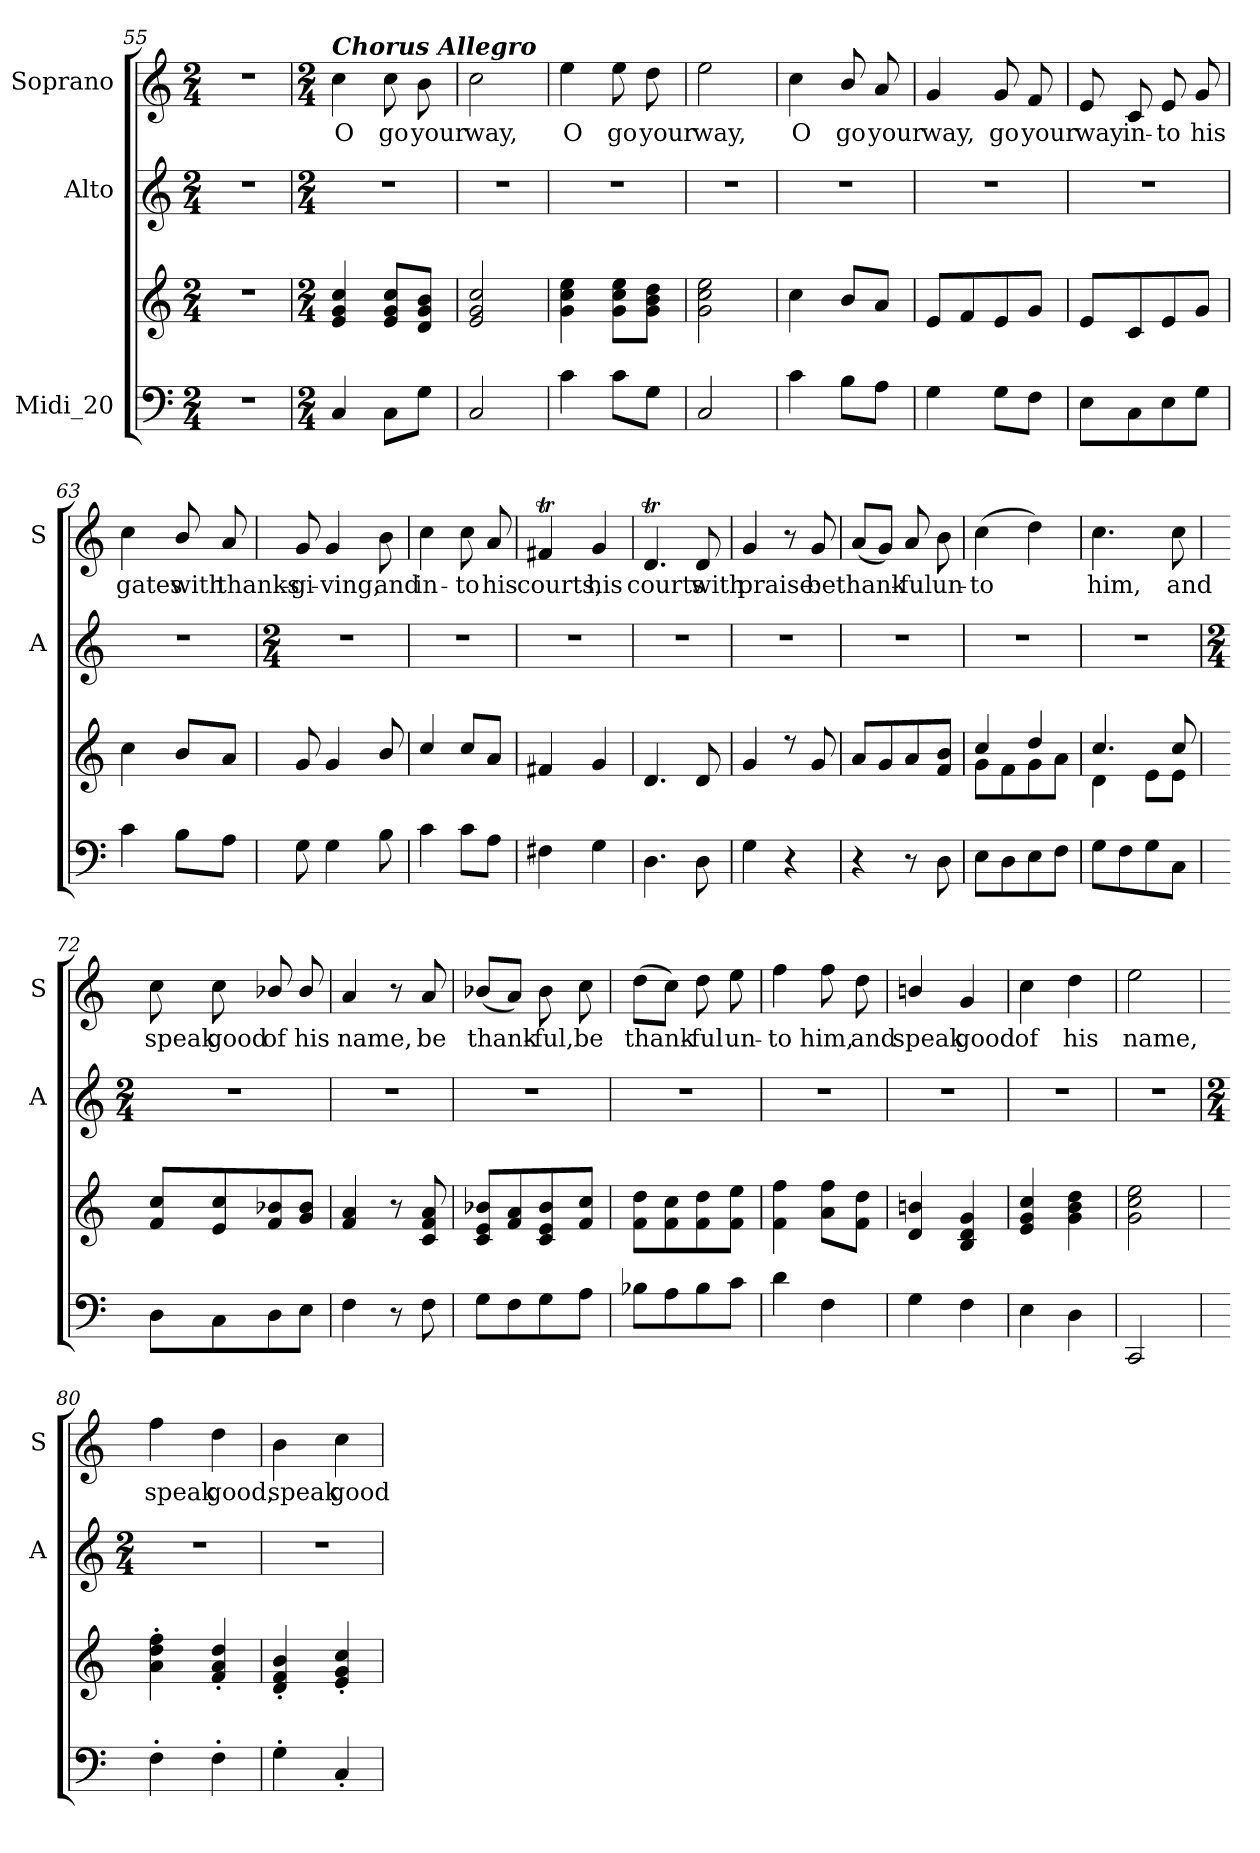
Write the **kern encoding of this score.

**kern	**kern	**kern	**kern	**text
*part3	*part3	*part2	*part1	*part1
*staff4	*staff3	*staff2	*staff1	*staff1
*I"Midi_20	*	*I"Alto	*I"Soprano	*
*	*	*I'A	*I'S	*
*clefF4	*clefG2	*clefG2	*clefG2	*
*k[]	*k[]	*k[]	*k[]	*
*C:	*C:	*C:	*C:	*
*M2/4	*M2/4	*M2/4	*M2/4	*
=55	=55	=55	=55	=55
2r	2r	2r	2r	.
!!LO:LB:g=z
=56	=56	=56	=56	=56
*M2/4	*M2/4	*M2/4	*M2/4	*
!	!	!	!LO:TX:a:Bi:t=Chorus Allegro	!
!	!	!	!	!LO:LY:b
4C	4e 4g 4cc	2r	4cc	O
!	!	!	!	!LO:LY:b
8CL	8e 8g 8ccL	.	8cc	go
!	!	!	!	!LO:LY:b
8GJ	8d 8g 8bJ	.	8b	your
=57	=57	=57	=57	=57
!	!	!	!	!LO:LY:b
2C	2e 2g 2cc	2r	2cc	way,
=58	=58	=58	=58	=58
!	!	!	!	!LO:LY:b
4c	4g 4cc 4ee	2r	4ee	O
!	!	!	!	!LO:LY:b
8cL	8g 8cc 8eeL	.	8ee	go
!	!	!	!	!LO:LY:b
8GJ	8g 8b 8ddJ	.	8dd	your
=59	=59	=59	=59	=59
!	!	!	!	!LO:LY:b
2C	2g 2cc 2ee	2r	2ee	way,
=60	=60	=60	=60	=60
!	!	!	!	!LO:LY:b
4c	4cc	2r	4cc	O
!	!	!	!	!LO:LY:b
8BL	8bL	.	8b/	go
!	!	!	!	!LO:LY:b
8AJ	8aJ	.	8a	your
=61	=61	=61	=61	=61
!	!	!	!	!LO:LY:b
4G	8eL	2r	4g	way,
.	8f	.	.	.
!	!	!	!	!LO:LY:b
8GL	8e	.	8g	go
!	!	!	!	!LO:LY:b
8FJ	8gJ	.	8f	your
=62	=62	=62	=62	=62
!	!	!	!	!LO:LY:b
8EL	8eL	2r	8e	way
!	!	!	!	!LO:LY:b
8C	8c	.	8c	in-
!	!	!	!	!LO:LY:b
8E	8e	.	8e	-to
!	!	!	!	!LO:LY:b
8GJ	8gJ	.	8g	his
=63	=63	=63	=63	=63
!	!	!	!	!LO:LY:b
4c	4cc	2r	4cc	gates
!	!	!	!	!LO:LY:b
8BL	8bL	.	8b/	with
!	!	!	!	!LO:LY:b
8AJ	8aJ	.	8a	thanks-
!!LO:LB:g=z
=64	=64	=64	=64	=64
*	*	*M2/4	*	*
*	*^	*	*	*
!	!	!LO:N:vis=1	!	!	!LO:LY:b
8G	8g	2ryy	2r	8g	-gi-
!	!	!	!	!	!LO:LY:b
4G	4g	.	.	4g	-ving,
!	!	!	!	!	!LO:LY:b
8B	8b	.	.	8b	and
=65	=65	=65	=65	=65	=65
!	!	!LO:N:vis=1	!	!	!LO:LY:b
4c	4cc	2ryy	2r	4cc	in-
!	!	!	!	!	!LO:LY:b
8cL	8ccL	.	.	8cc	-to
!	!	!	!	!	!LO:LY:b
8AJ	8aJ	.	.	8a	his
=66	=66	=66	=66	=66	=66
!	!	!LO:N:vis=1	!	!	!LO:LY:b
4F#X	4f#X	2ryy	2r	4f#Xt	courts,
!	!	!	!	!	!LO:LY:b
4G	4g	.	.	4g	his
=67	=67	=67	=67	=67	=67
!	!	!LO:N:vis=1	!	!	!LO:LY:b
4.D	4.d	2ryy	2r	4.dT	courts
!	!	!	!	!	!LO:LY:b
8D	8d	.	.	8d	with
=68	=68	=68	=68	=68	=68
!	!	!LO:N:vis=1	!	!	!LO:LY:b
4G	4g	2ryy	2r	4g	praise:
4r	8r	.	.	8r	.
!	!	!	!	!	!LO:LY:b
.	8g	.	.	8g	be
=69	=69	=69	=69	=69	=69
!	!	!	!	!	!LO:LY:b
4r	8aL	2ryy	2r	(<8aL	thank-
.	8g	.	.	8gJ)	.
!	!	!	!	!	!LO:LY:b
8r	8a	.	.	8a	ful
!	!	!	!	!	!LO:LY:b
8D	8f 8bJ	.	.	8b	un-
=70	=70	=70	=70	=70	=70
!	!	!	!	!	!LO:LY:b
8EL	4cc/	8g\L	2r	(>4cc	-to
8D	.	8f\	.	.	.
8E	4dd/	8g\	.	4dd)	.
8FJ	.	8a\J	.	.	.
=71	=71	=71	=71	=71	=71
!	!	!	!	!	!LO:LY:b
8GL	4.cc/	4d\	2r	4.cc	him,
8F	.	.	.	.	.
8G	.	8e\L	.	.	.
!	!	!	!	!	!LO:LY:b
8CJ	8cc/	8e\J	.	8cc	and
*	*v	*v	*	*	*
!!LO:LB:g=z
=72	=72	=72	=72	=72
*	*	*M2/4	*	*
*	*^	*	*	*
!	!	!	!	!	!LO:LY:b
*	*v	*v	*	*	*
8DL	8f 8ccL	2r	8cc	speak
!	!	!	!	!LO:LY:b
8C	8e 8cc	.	8cc	good
!	!	!	!	!LO:LY:b
8D	8f 8b-X	.	8b-X/	of
!	!	!	!	!LO:LY:b
8EJ	8g 8b-J	.	8b-/	his
=73	=73	=73	=73	=73
!	!	!	!	!LO:LY:b
4F	4f 4a	2r	4a	name,
8r	8r	.	8r	.
!	!	!	!	!LO:LY:b
8F	8c 8f 8a	.	8a	be
=74	=74	=74	=74	=74
!	!	!	!	!LO:LY:b
8GL	8c 8e 8b-XL	2r	(<8b-XL	thank-
8F	8f 8a	.	8aJ)	.
!	!	!	!	!LO:LY:b
8G	8c 8e 8b-	.	8b-	ful,
!	!	!	!	!LO:LY:b
8AJ	8f 8ccJ	.	8cc	be
=75	=75	=75	=75	=75
!	!	!	!	!LO:LY:b
8B-XL	8f 8ddL	2r	(>8ddL	thank-
8A	8f 8cc	.	8ccJ)	.
!	!	!	!	!LO:LY:b
8B-	8f 8dd	.	8dd	ful
!	!	!	!	!LO:LY:b
8cJ	8f 8eeJ	.	8ee	un-
=76	=76	=76	=76	=76
!	!	!	!	!LO:LY:b
4d	4f 4ff	2r	4ff	-to
!	!	!	!	!LO:LY:b
4F	8a 8ffL	.	8ff	him,
!	!	!	!	!LO:LY:b
.	8f 8ddJ	.	8dd	and
=77	=77	=77	=77	=77
!	!	!	!	!LO:LY:b
4G	4d/ 4bn/	2r	4bn/	speak
!	!	!	!	!LO:LY:b
4F	4B 4d 4g	.	4g	good
=78	=78	=78	=78	=78
!	!	!	!	!LO:LY:b
4E	4e 4g 4cc	2r	4cc	of
!	!	!	!	!LO:LY:b
4D	4g 4b 4dd	.	4dd	his
=79	=79	=79	=79	=79
!	!	!	!	!LO:LY:b
2CC	2g 2cc 2ee	2r	2ee	name,
!!LO:LB:g=z
=80	=80	=80	=80	=80
*	*	*k[]	*	*
*	*	*C:	*	*
*	*	*M2/4	*	*
!	!	!LO:N:vis=1	!	!LO:LY:b
4F'	4a' 4dd' 4ff'	2r	4ff	speak
!	!	!	!	!LO:LY:b
4F'	4f' 4a' 4dd'	.	4dd	good,
=81	=81	=81	=81	=81
!	!	!LO:N:vis=1	!	!LO:LY:b
4G'	4d' 4f' 4b'	2r	4b	speak
!	!	!	!	!LO:LY:b
4C'	4e' 4g' 4cc'	.	4cc	good
=	=	=	=	=
*-	*-	*-	*-	*-
